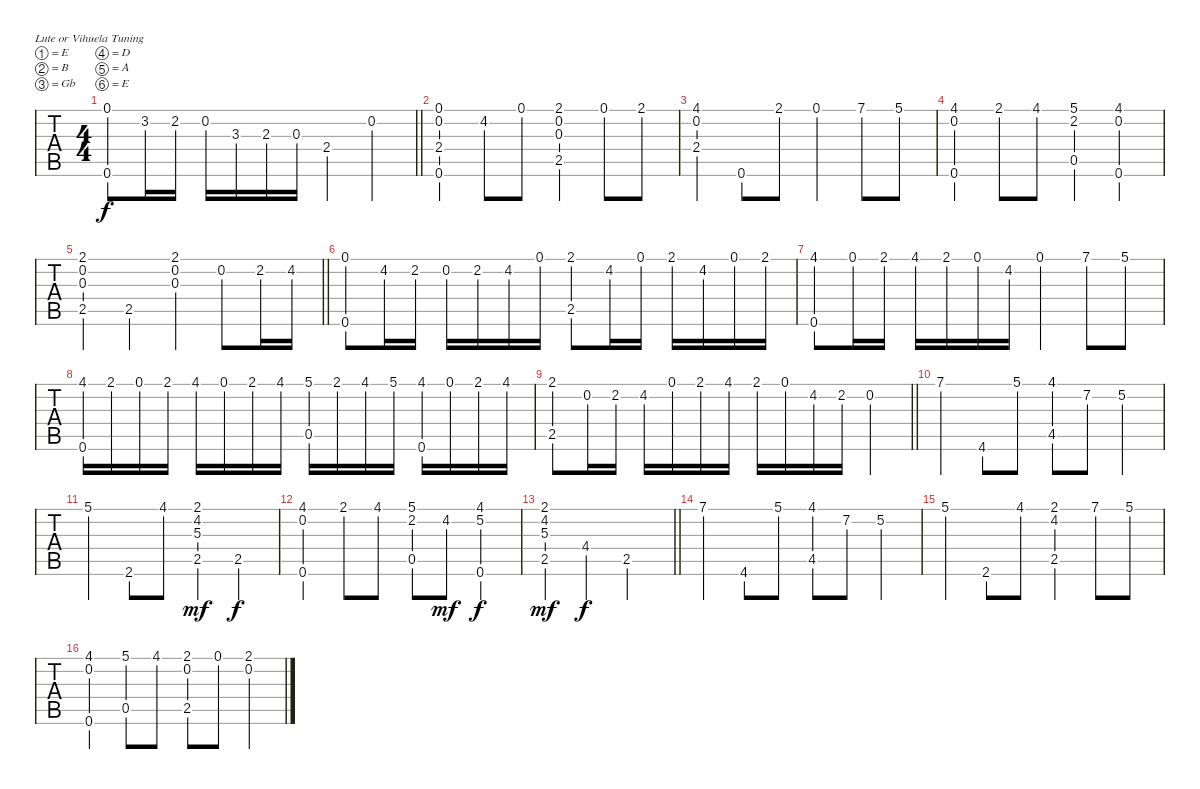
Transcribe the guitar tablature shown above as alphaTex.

\bracketExtendMode groupsimilarinstruments
\singleTrackTrackNamePolicy hidden
\multiTrackTrackNamePolicy hidden
\firstSystemTrackNameOrientation horizontal
\otherSystemsTrackNameOrientation horizontal
\track ("Piste 1" "S-Gt") {instrument acousticguitarsteel}
\staff {tabs}
\tuning (E4 B3 Gb3 D3 A2 E2)
\ts (4 4)
\tempo (108 hide)
\clef g2
\barLineRight lightlight
\ks e
(0.1 0.6).8{dy f} 3.2.16 2.2.16 0.2.16 3.3.16 2.3.16 0.3.16 2.4.4 0.2.4 |
(0.1 0.2 2.4 0.6).4 4.2.8 0.1.8 (2.1 0.2 0.3 2.5).4 0.1.8 2.1.8 |
(4.1 0.2 2.4).4 0.6.8 2.1.8 0.1.4 7.1.8 5.1.8 |
(4.1 0.2 0.6).4 2.1.8 4.1.8 (5.1 2.2 0.5).4 (4.1 0.2 0.6).4 |
\barLineRight lightlight
(2.1 0.2 0.3 2.5).4 2.5.4 (2.1 0.2 0.3).4 0.2.8 2.2.16 4.2.16 |
(0.1 0.6).8 4.2.16 2.2.16 0.2.16 2.2.16 4.2.16 0.1.16 (2.1 2.5).8 4.2.16 0.1.16 2.1.16 4.2.16 0.1.16 2.1.16 |
(4.1 0.6).8 0.1.16 2.1.16 4.1.16 2.1.16 0.1.16 4.2.16 0.1.4 7.1.8 5.1.8 |
(4.1 0.6).16 2.1.16 0.1.16 2.1.16 4.1.16 0.1.16 2.1.16 4.1.16 (5.1 0.5).16 2.1.16 4.1.16 5.1.16 (4.1 0.6).16 0.1.16 2.1.16 4.1.16 |
\barLineRight lightlight
(2.1 2.5).8 0.2.16 2.2.16 4.2.16 0.1.16 2.1.16 4.1.16 2.1.16 0.1.16 4.2.16 2.2.16 0.2.4 |
7.1.4 4.6.8 5.1.8 (4.1 4.5).8 7.2.8 5.2.4 |
5.1.4 2.6.8 4.1.8 (2.1 4.2 5.3 2.5).4{dy mf} 2.5.4{dy f} |
(4.1 0.2 0.6).4 2.1.8 4.1.8 (5.1 2.2 0.5).8 4.2.8{dy mf} (4.1 5.2 0.6).4{dy f} |
\barLineRight lightlight
(2.1 4.2 5.3 2.5).4{dy mf} 4.4.4{dy f} 2.5.2 |
7.1.4 4.6.8 5.1.8 (4.1 4.5).8 7.2.8 5.2.4 |
5.1.4 2.6.8 4.1.8 (2.1 4.2 2.5).4 7.1.8 5.1.8 |
(4.1 0.2 0.6).4 (5.1 0.5).8 4.1.8 (2.1 0.2 2.5).8 0.1.8 (2.1 0.2).4
